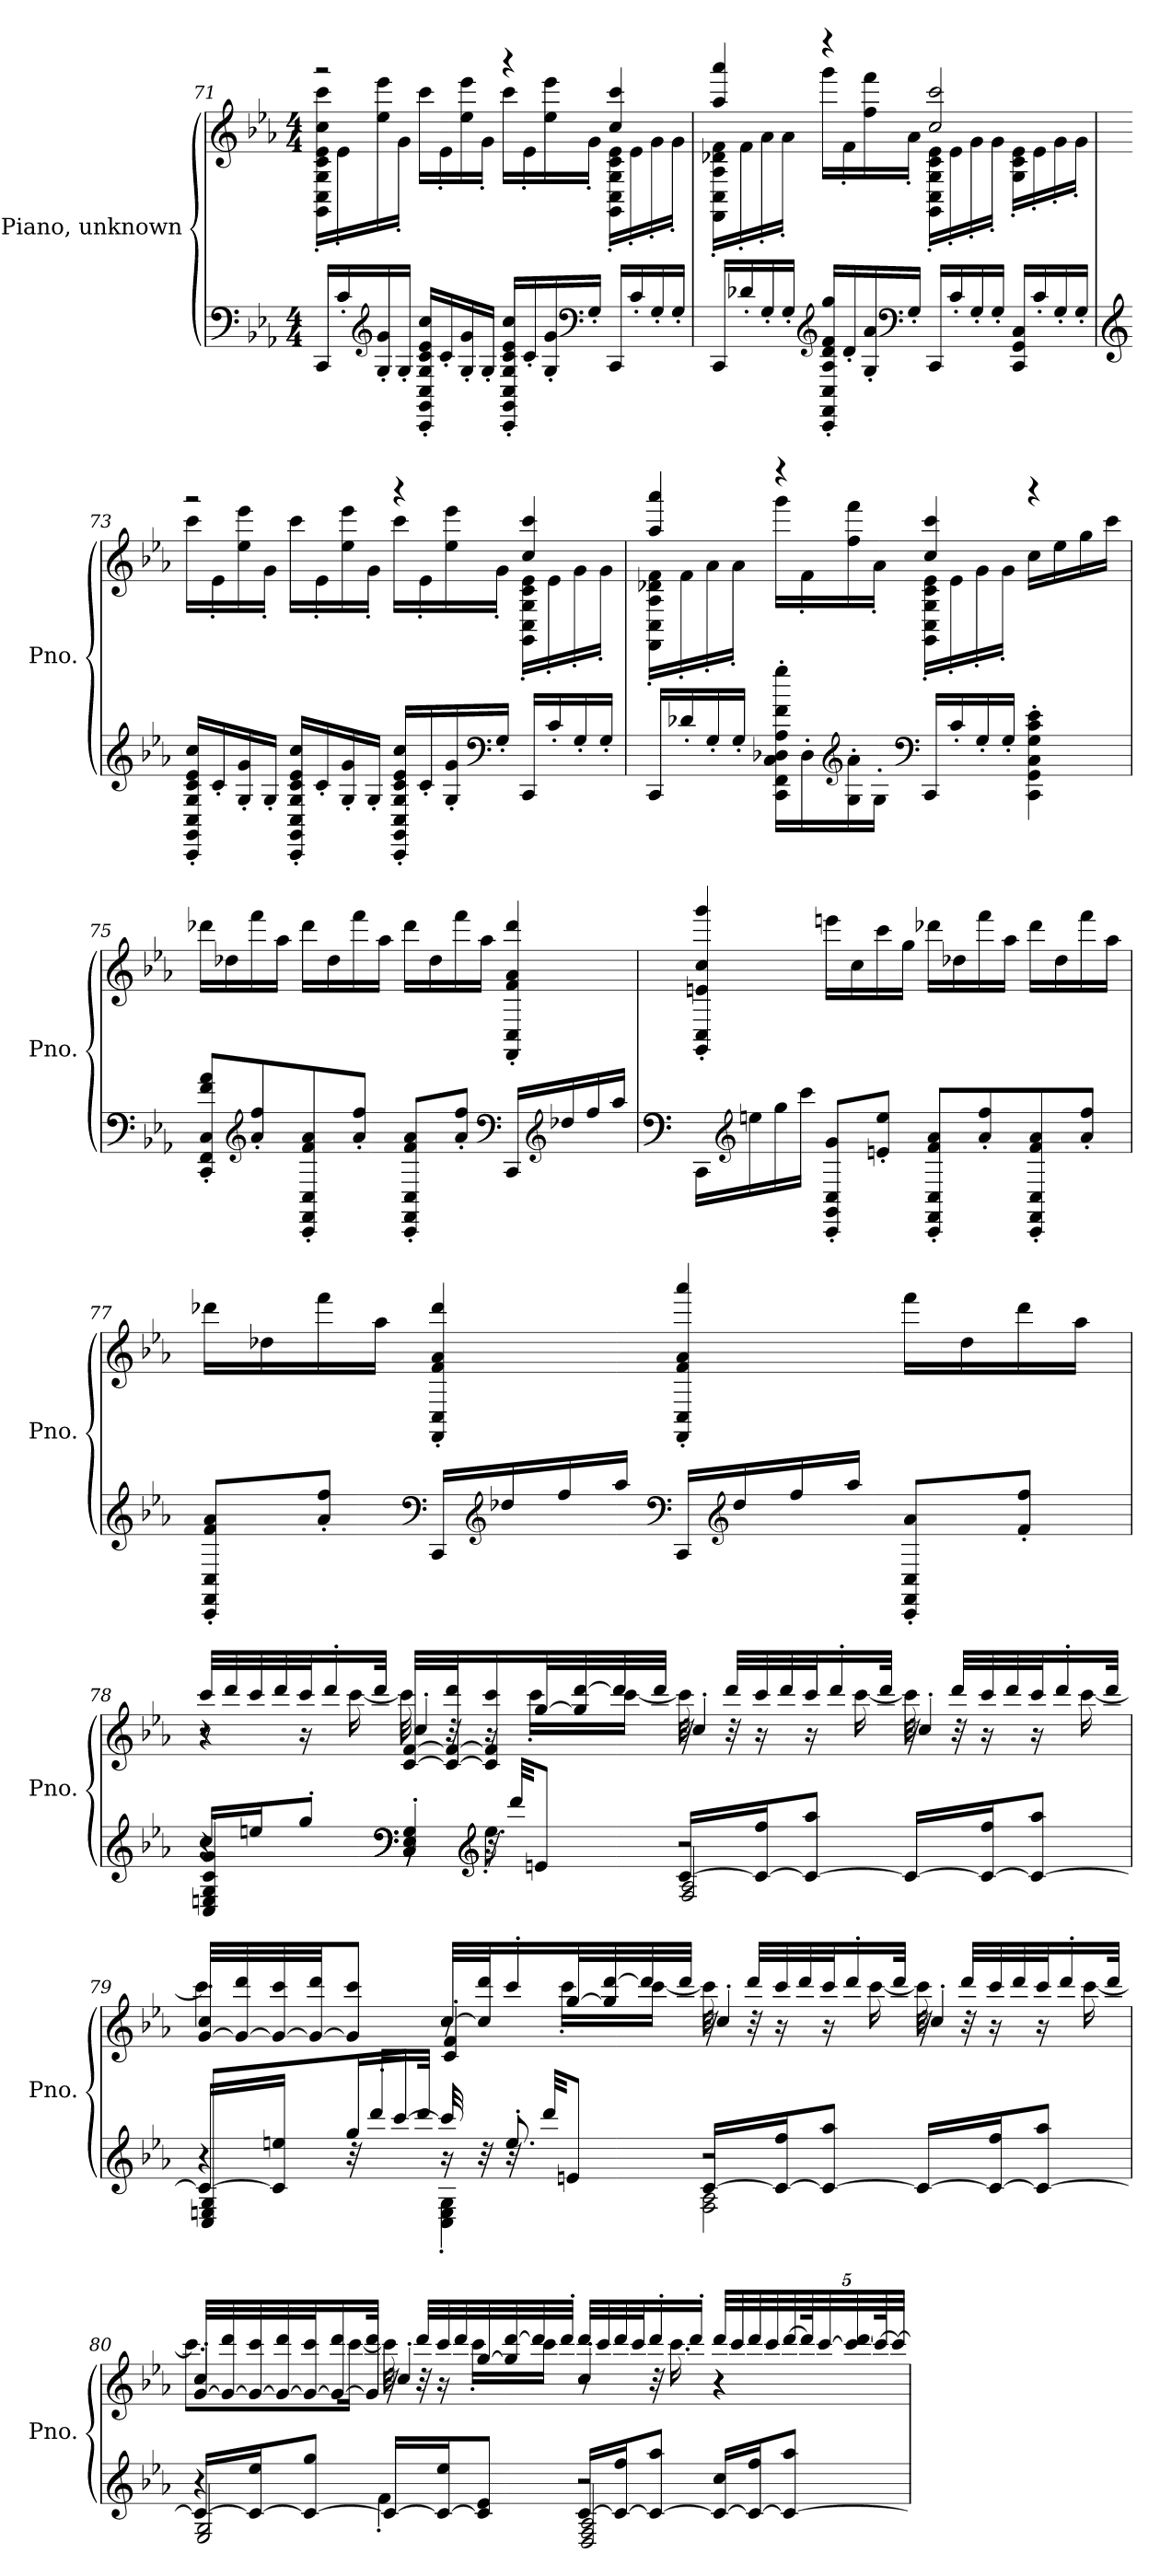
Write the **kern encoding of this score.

**kern	**kern
*part1	*part1
*staff2	*staff1
*I"Piano, unknown	*
*I'Pno.	*
*clefF4	*clefG2
*k[b-e-a-]	*k[b-e-a-]
*M4/4	*M4/4
=71	=71
*	*^
16CC/LL	2r	16GG\' 16C\' 16G\' 16c\' 16e-\' 16cc\' 16ccc\'LL
16c'/	.	16e-'\
*clefG2	*	*
16G/' 16g/'	.	16ee-\ 16eee-\
16G'/JJ	.	16g'\JJ
16CC/' 16GG/' 16C/' 16G/' 16c/' 16e-/' 16cc/'LL	.	16ccc\LL
16c'/	.	16e-'\
16G/' 16g/'	.	16ee-\ 16eee-\
16G'/JJ	.	16g'\JJ
16CC/' 16GG/' 16C/' 16G/' 16c/' 16e-/' 16cc/'LL	4r	16ccc\LL
16c'/	.	16e-'\
16G/' 16g/'	.	16ee-\ 16eee-\
*clefF4	*	*
16G'/JJ	.	16g'\JJ
16CC/LL	4cc/ 4ccc/	16GG\' 16C\' 16G\' 16c\' 16e-\'LL
16c'/	.	16e-'\
16G'/	.	16g'\
16G'/JJ	.	16g'\JJ
!!LO:LB:g=z	!!
=72	=72	=72
16CC/LL	4aa-/ 4aaa-/	16FF\' 16C\' 16A-\' 16d-X\' 16f\'LL
16d-X'/	.	16f'\
16G'/	.	16a-'\
16G'/JJ	.	16a-'\JJ
*clefG2	*	*
16CC/' 16FF/' 16C/' 16A-/' 16d-/' 16f/' 16gg/'LL	4r	16ggg\LL
16d-'/	.	16f'\
16G/' 16a-/'	.	16ff\ 16fff\
*clefF4	*	*
16G'/JJ	.	16a-'\JJ
16CC/LL	2cc/ 2ccc/	16GG\' 16C\' 16G\' 16c\' 16e-\'LL
16c'/	.	16e-'\
16G'/	.	16g'\
16G'/JJ	.	16g'\JJ
16CC/ 16GG/ 16C/LL	.	16G\' 16c\' 16e-\'LL
16c'/	.	16e-'\
16G'/	.	16g'\
16G'/JJ	.	16g'\JJ
=73	=73	=73
*clefG2	*	*
16CC/' 16GG/' 16C/' 16G/' 16c/' 16e-/' 16cc/'LL	2r	16ccc\LL
16c'/	.	16e-'\
16G/' 16g/'	.	16ee-\ 16eee-\
16G'/JJ	.	16g'\JJ
16CC/' 16GG/' 16C/' 16G/' 16c/' 16e-/' 16cc/'LL	.	16ccc\LL
16c'/	.	16e-'\
16G/' 16g/'	.	16ee-\ 16eee-\
16G'/JJ	.	16g'\JJ
16CC/' 16GG/' 16C/' 16G/' 16c/' 16e-/' 16cc/'LL	4r	16ccc\LL
16c'/	.	16e-'\
16G/' 16g/'	.	16ee-\ 16eee-\
*clefF4	*	*
16G'/JJ	.	16g'\JJ
16CC/LL	4cc/ 4ccc/	16GG\' 16C\' 16G\' 16c\' 16e-\'LL
16c'/	.	16e-'\
16G'/	.	16g'\
16G'/JJ	.	16g'\JJ
!!LO:PB:g=z	!!
=74	=74	=74
16CC/LL	4aa-/ 4aaa-/	16FF\' 16C\' 16A-\' 16d-X\' 16f\'LL
16d-X'/	.	16f'\
16G'/	.	16a-'\
16G'/JJ	.	16a-'\JJ
16CC\' 16FF\' 16C\' 16D-X\' 16A-\' 16f\' 16gg\'LL	4r	16ggg\LL
16D-'\	.	16f'\
*clefG2	*	*
16G\' 16a-\'	.	16ff\ 16fff\
16G'\JJ	.	16a-'\JJ
*clefF4	*	*
16CC/LL	4cc/ 4ccc/	16GG\' 16C\' 16G\' 16c\' 16e-\'LL
16c'/	.	16e-'\
16G'/	.	16g'\
16G'/JJ	.	16g'\JJ
4CC\' 4GG\' 4C\' 4G\' 4c\' 4e-\'	4r	16cc\LL
.	.	16ee-\
.	.	16gg\
.	.	16ccc\JJ
*	*v	*v
!!LO:LB:g=z
=75	=75
8CC/' 8FF/' 8C/' 8f/' 8a-/'L	16ddd-X\LL
.	16dd-X\
*clefG2	*
8a-/' 8ff/'	16fff\
.	16aa-\JJ
8CC/' 8FF/' 8C/' 8f/' 8a-/'	16ddd-\LL
.	16dd-\
8a-/' 8ff/'J	16fff\
.	16aa-\JJ
8CC/' 8FF/' 8C/' 8f/' 8a-/'L	16ddd-\LL
.	16dd-\
8a-/' 8ff/'J	16fff\
.	16aa-\JJ
*clefF4	*
16CC/LL	4FF/' 4C/' 4f/' 4a-/' 4ddd-/'
*clefG2	*
16dd-X/	.
16ff/	.
16aa-/JJ	.
!!LO:LB:g=z
=76	=76
*clefF4	*
16CC\LL	4GG/' 4C/' 4en/' 4cc/' 4ggg/'
*clefG2	*
16een\	.
16gg\	.
16ccc\JJ	.
8CC/' 8GG/' 8C/' 8g/'L	16eeen\LL
.	16cc\
8en/' 8ee/'J	16ccc\
.	16gg\JJ
8CC/' 8FF/' 8C/' 8f/' 8a-/'L	16ddd-X\LL
.	16dd-X\
8a-/' 8ff/'	16fff\
.	16aa-\JJ
8CC/' 8FF/' 8C/' 8f/' 8a-/'	16ddd-\LL
.	16dd-\
8a-/' 8ff/'J	16fff\
.	16aa-\JJ
!!LO:LB:g=z
=77	=77
8CC/' 8FF/' 8C/' 8f/' 8a-/'L	16ddd-X\LL
.	16dd-X\
8a-/' 8ff/'J	16fff\
.	16aa-\JJ
*clefF4	*
16CC/LL	4FF/' 4C/' 4f/' 4a-/' 4ddd-/'
*clefG2	*
16dd-X/	.
16ff/	.
16aa-/JJ	.
*clefF4	*
16CC/LL	4FF/' 4C/' 4f/' 4a-/' 4aaa-/'
*clefG2	*
16dd-/	.
16ff/	.
16aa-/JJ	.
8CC/' 8FF/' 8C/' 8a-/'L	16fff\LL
.	16dd-\
8f/' 8ff/'J	16ddd-\
.	16aa-\JJ
!!LO:LB:g=z
=78	=78
*^	*^
*	*^	*	*^
16cc/LL	4r	4C/' 4En/' 4G/' 4c/' 4g/'	32ccc/LLL	8r	4r
.	.	.	32ddd/	.	.
16een/J	.	.	32ccc/	.	.
.	.	.	32ddd/	.	.
8gg'/J	.	.	32ccc/J	16r	.
.	.	.	16ddd'/	.	.
.	.	.	.	[16ccc\	.
.	.	.	32ddd/JJk	.	.
*clefF4	*	*	*	*	*
16r	16r	4C/' 4E/' 4G/'	[32c/ [32f/LLL	32ccc\]	4cc'/
.	.	.	32c/_ 32f/_ 32ddd/J	32r	.
*clefG2	*	*	*	*	*
32r	8.ee'\	.	16c/] 16f/] 16ccc/	16r	.
32ddd/KKL	.	.	.	.	.
8en/J	.	.	[32gg/L	16ccc'\LL	.
.	.	.	32gg/] [32ddd/	.	.
.	.	.	32ddd/]	[16ccc\JJ	.
.	.	.	32ddd/JJJ	.	.
[16c/LL	2r	2F/ 2A-/	32r	32ccc\]	4cc'/
.	.	.	32ddd/LLL	32r	.
16c/_ 16ff/J	.	.	32ccc/	16r	.
.	.	.	32ddd/	.	.
8c/_ 8aa-/J	.	.	32ccc/J	16r	.
.	.	.	16ddd'/	.	.
.	.	.	.	[16ccc\	.
.	.	.	32ddd/JJk	.	.
16c/LL_	.	.	32r	32ccc\]	4cc'/
.	.	.	32ddd/LLL	32r	.
16c/_ 16ff/J	.	.	32ccc/	16r	.
.	.	.	32ddd/	.	.
8c/_ 8aa-/J	.	.	32ccc/J	16r	.
.	.	.	16ddd'/	.	.
.	.	.	.	[16ccc\	.
.	.	.	32ddd/JJk	.	.
!!LO:LB:g=z	!!	!!
=79	=79	=79	=79	=79	=79
16c/LL_	4r	8C/ 8En/ 8G/L	[32g/LLL	4ccc\]	4cc'/
.	.	.	32g/_ 32ddd/	.	.
16c/] 16een/JJ	.	.	32g/_ 32ccc/	.	.
.	.	.	32g/_ 32ddd/JJ	.	.
32r	.	16gg/L	8g/] 8ccc/J	.	.
16ddd'/LL	.	.	.	.	.
.	.	[16ccc/JJ	.	.	.
32ddd/JJk	.	.	.	.	.
16r	4C\' 4E\' 4G\'	32ccc/]	[32cc/LLL	8r	4c/' 4f/'
.	.	32r	32cc/] 32ddd/J	.	.
32r	.	8.ee'/	16ccc'/	.	.
32ddd/KKL	.	.	.	.	.
8en/J	.	.	[32gg/L	16ccc'\LL	.
.	.	.	32gg/] [32ddd/	.	.
.	.	.	32ddd/]	[16ccc\JJ	.
.	.	.	32ddd/JJJ	.	.
[16c/LL	2F\ 2A-\	2r	32r	32ccc\]	4cc'/
.	.	.	32ddd/LLL	32r	.
16c/_ 16ff/J	.	.	32ccc/	16r	.
.	.	.	32ddd/	.	.
8c/_ 8aa-/J	.	.	32ccc/J	16r	.
.	.	.	16ddd'/	.	.
.	.	.	.	[16ccc\	.
.	.	.	32ddd/JJk	.	.
16c/LL_	.	.	32r	32ccc\]	4cc'/
.	.	.	32ddd/LLL	32r	.
16c/_ 16ff/J	.	.	32ccc/	16r	.
.	.	.	32ddd/	.	.
8c/_ 8aa-/J	.	.	32ccc/J	16r	.
.	.	.	16ddd'/	.	.
.	.	.	.	[16ccc\	.
.	.	.	32ddd/JJk	.	.
!!LO:PB:g=z	!!	!!
=80	=80	=80	=80	=80	=80
16c/LL_	4r	2E-/ 2G/	[32g/LLL	8.ccc\L]	4cc'/
.	.	.	32g/_ 32ddd/	.	.
16c/_ 16ee-/J	.	.	32g/_ 32ccc/	.	.
.	.	.	32g/_ 32ddd/	.	.
8c/_ 8gg/J	.	.	32g/_ 32ccc/J	.	.
.	.	.	16g/_ 16ddd/	.	.
.	.	.	.	[16ccc\Jk	.
.	.	.	32g/] 32ddd/JJk	.	.
16c/LL_	4f'\	.	32r	32ccc\]	4cc'/
.	.	.	32ddd/LLL	32r	.
16c/_ 16ee-/J	.	.	32ccc/	16r	.
.	.	.	32ddd/	.	.
8c/] 8e-/J	.	.	[32gg/	16ccc'\LL	.
.	.	.	32gg/] [32ddd/	.	.
.	.	.	32ddd/]	16ccc\JJ	.
.	.	.	32ddd'/JJJ	.	.
[16c/LL	2r	2D/ 2F/ 2A-/	32ddd/LLL	8r	4cc'/
.	.	.	32ccc/	.	.
16c/_ 16ff/J	.	.	32ddd/	.	.
.	.	.	32ccc/J	.	.
8c/_ 8aa-/J	.	.	16ddd'/	32r	.
.	.	.	.	16.ccc\	.
.	.	.	16ddd'/JJ	.	.
16c/_ 16cc/LL	.	.	32ddd/LLL	4r	4r
.	.	.	32ccc/	.	.
16c/_ 16ff/J	.	.	32ddd/	.	.
.	.	.	32ccc/	.	.
*	*	*	*Xbrackettup	*	*
8c/_ 8aa-/J	.	.	[40ddd/	.	.
.	.	.	80ddd/K]	.	.
.	.	.	[40ccc/	.	.
.	.	.	40ccc/_ 40ddd/	.	.
.	.	.	80ccc/K_	.	.
.	.	.	40ccc/JJJ_	.	.
*v	*v	*v	*	*	*
*	*v	*v	*v
=	=
*-	*-
